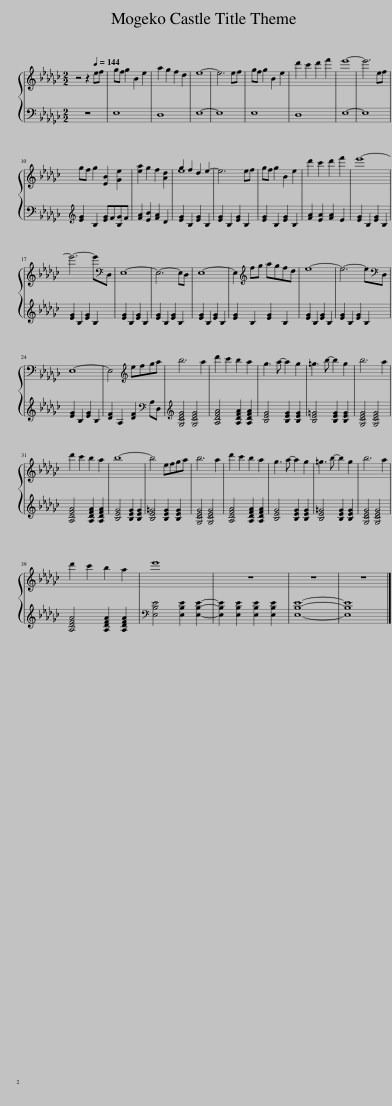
X:1
%%score { ( 1 3 ) | 2 }
L:1/8
M:2/2
I:linebreak $
K:Gb
V:1 treble
V:3 treble
V:2 bass
V:1
 z4 z2[Q:1/4=144] ef | gf g2 B2 e2 | a2 g2 f2 d2 | e8- | e6 ef | %5
 gf g2 B2 e2 | d'2 c'2 d'2 f'2 | e'8- | e'6 ef |$ gf g2 [EB]2 [Ge]2 | %10
 [ea]2 g2 f2 [Ad]2 | g2 f2 d2 e2- | e6 ef | gf g2 B2 e2 | d'2 c'2 d'2 f'2 | %15
 e'8- |$ e'6- e'[K:bass]D, | E,8- | E,6- E,D, | E,8- | %20
 E,2[K:treble] fg agfd | e8- | e6- e[K:bass]D, |$ E,8- | E,4[K:treble] efga | %25
 b6 a2 | d'2 c'2 b2 a2 | g3 a- a2 g2 | =g3 b- b2 g2 | b6 a2 |$ %30
 d'2 c'2 b2 a2 | b8- | b4 efga | b6 a2 | d'2 c'2 b2 a2 | %35
 g3 a- a2 g2 | =g3 b- b2 g2 | b6 a2 |$ d'2 c'2 b2 a2 | e'8 | %40
 z8 | z8 | z8 |] %43
V:2
 z8 | E,8 | D,8 | E,8- | E,8 | %5
 E,8 | D,8 | E,8- | E,8 |$[K:treble] [EG]2 B,2 [EG]F[B,G]F | %10
 [FA]2 [EB]2 [FA]2 D2 | [EG]2 B,2 [EG]2 B,2 | [EG]2 B,2 [EG]2 B,2 | [EG]2 B,2 [EG]2 B,2 | [FA]2 [EA]2 [FA]2 E2 | %15
 [EG]2 B,2 [EG]2 B,2 |$ [EG]2 B,2 [EG]2 B,2 | [EG]2 B,2 [EG]2 B,2 | [EG]2 B,2 [EG]2 B,2 | [EG]2 B,2 [EG]2 B,2 | %20
 [EG]2 B,2 [EG]2 B,2 | [EG]2 B,2 [EG]2 B,2 | [EG]2 B,2 [EG]2 B,2 |$ [EG]2 B,2 [EG]2 B,2 | [DF]2 A,2 [DF]2[K:bass] A,D, | %25
[K:treble] [G,CEG]4 [G,CEG]4 | [A,DFA]4 [A,DFA]2 [A,DFA]2 | [B,EG]4 [B,EG]2 [B,EG]2 | [B,E=G]4 [B,EG]2 [B,EG]2 | [G,CEG]4 [G,CEG]4 |$ %30
 [A,DFA]4 [A,DFA]2 [A,DFA]2 | [B,EG]4 [B,EG]2 [B,EG]2 | [B,E=G]4 [B,EG]2 [B,EG]2 | [G,CEG]4 [G,CEG]4 | [A,DFA]4 [A,DFA]2 [A,DFA]2 | %35
 [B,EG]4 [B,EG]2 [B,EG]2 | [B,E=G]4 [B,EG]2 [B,EG]2 | [G,CEG]4 [G,CEG]4 |$ [A,DFA]4 [A,DFA]2 [A,DFA]2 |[K:bass] [E,B,E]4 [E,B,E]2 [E,B,E]2- | %40
 [E,B,E]2 [E,B,E]2 [E,B,E]2 [E,B,E]2 | [E,B,E]8- | [E,B,E]8 |] %43
V:3
 x8 | x8 | x8 | x8 | x8 | %5
 x8 | x8 | x8 | x8 |$ x8 | %10
 x8 | e8 | x8 | x8 | x8 | %15
 x8 |$ x7[K:bass] x | x8 | x8 | x8 | %20
 x2[K:treble] x6 | x8 | x7[K:bass] x |$ x8 | x4[K:treble] x4 | %25
 x8 | x8 | x8 | x8 | x8 |$ %30
 x8 | x8 | x8 | x8 | x8 | %35
 x8 | x8 | x8 |$ x8 | x8 | %40
 x8 | x8 | x8 |] %43
